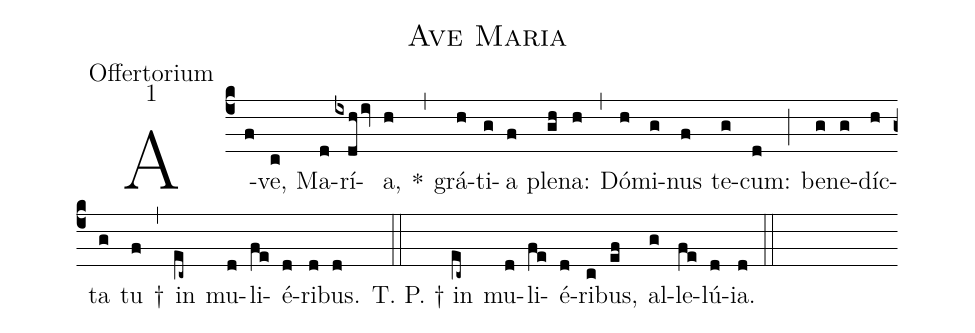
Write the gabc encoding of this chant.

name:Ave Maria;
office-part:Offertorium;
mode:1;
%%
(c4) A(f)ve,(c) Ma(d)rí(ixdhiv)a,(h) *(,) grá(h)ti(g)a(f) ple(gh)na:(h) (,) Dó(h)mi(g)nus(f) te(g)cum:(d) (;) be(g)ne(g)díc(h)ta(g) tu(f) †(,) in(ec~) mu(d)li(fe)é(d)ri(d)bus.(d) (::) T. P. † in(ec~) mu(d)li(fe)é(d)ri(c)bus,(ef) al(g)le(fe)lú(d)ia.(d) (::)
